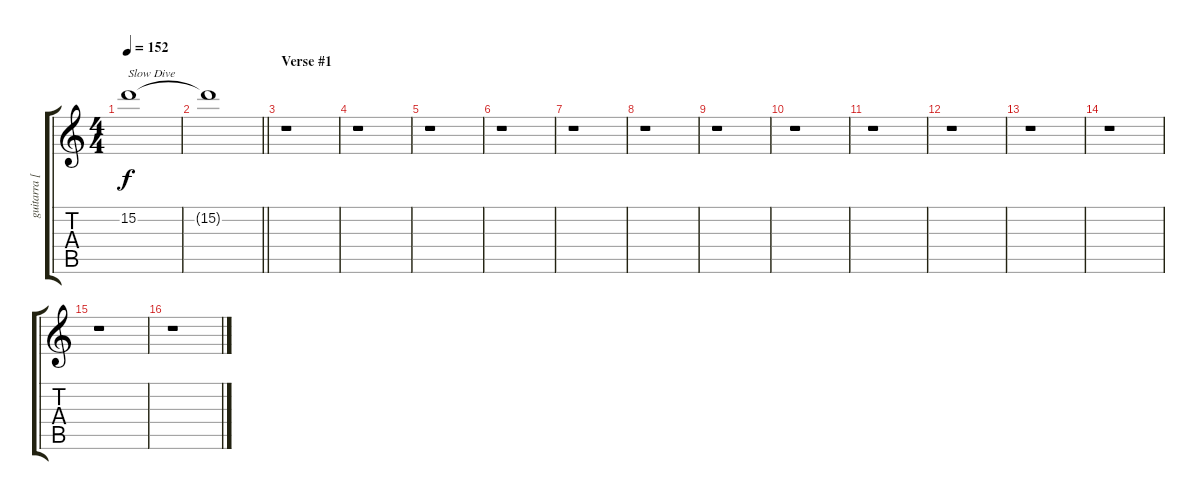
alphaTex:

\track ("guitarra [arreglos]" "guitarra [") {instrument overdrivenguitar}
\staff {score tabs}
\tuning (E4 B3 G3 D3 A2 E2) {hide}
\ts (4 4)
\tempo 152
\clef g2
\ks c
15.2.1{txt "Slow Dive" dy f} |
\barLineRight lightlight
15.2{t}.1 |
\section ("" "Verse #1")
r.1 |
r.1 |
r.1 |
r.1 |
r.1 |
r.1 |
r.1 |
r.1 |
r.1 |
r.1 |
r.1 |
r.1 |
r.1 |
r.1
